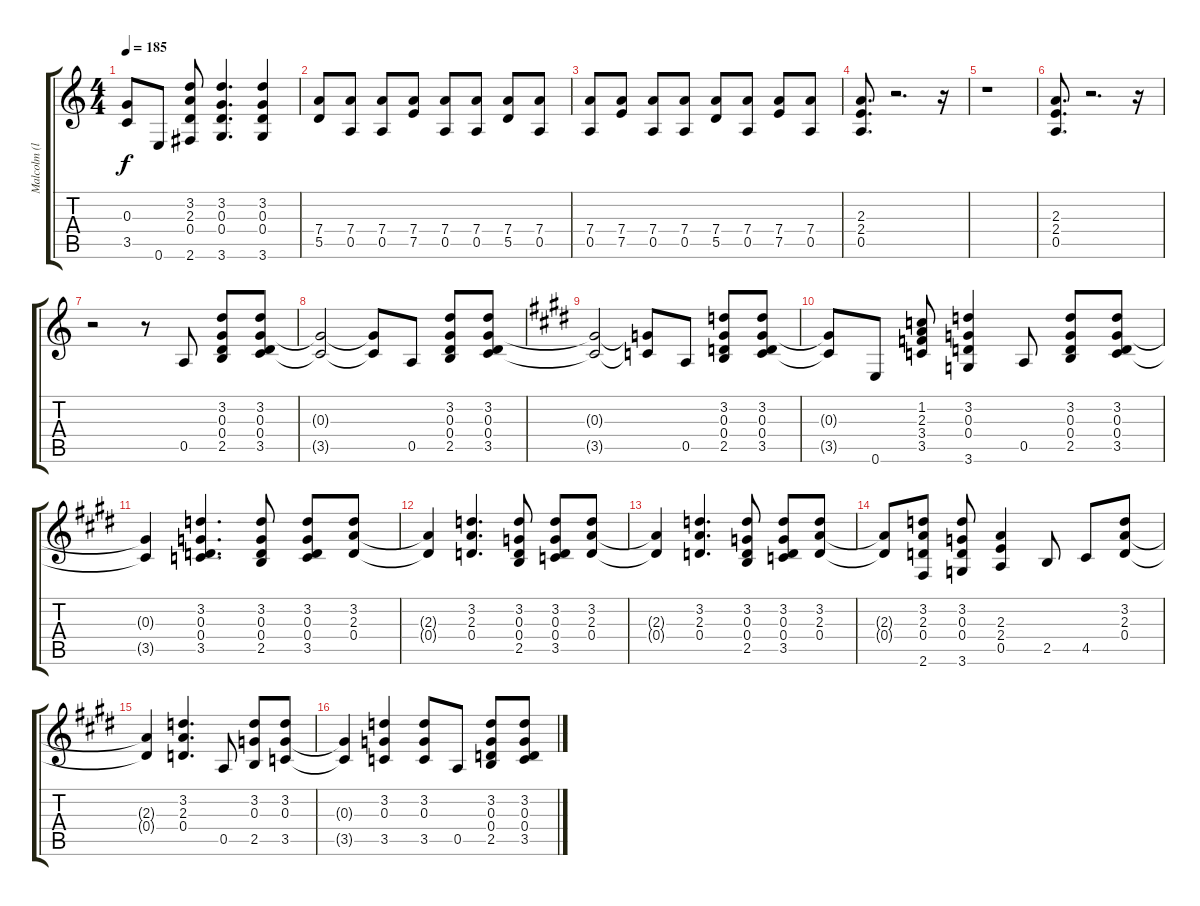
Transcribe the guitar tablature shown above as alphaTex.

\track ("Malcolm (live)" "Malcolm (l") {instrument overdrivenguitar}
\staff {score tabs}
\tuning (E4 B3 G3 D3 A2 E2) {hide}
\ts (4 4)
\tempo 185
\clef g2
\ks c
(0.3{t} 3.5{t}).8{dy f} 0.6.8 (3.2 2.3 0.4 2.6).8 (3.2 0.3 0.4 3.6).4{d} (3.2 0.3 0.4 3.6).4 |
(7.4 5.5).8 (7.4 0.5).8 (7.4 0.5).8 (7.4 7.5).8 (7.4 0.5).8 (7.4 0.5).8 (7.4 5.5).8 (7.4 0.5).8 |
(7.4 0.5).8 (7.4 7.5).8 (7.4 0.5).8 (7.4 0.5).8 (7.4 5.5).8 (7.4 0.5).8 (7.4 7.5).8 (7.4 0.5).8 |
(2.3 2.4 0.5).8{d} r.2{d} r.16 |
r.1 |
(2.3 2.4 0.5).8{d} r.2{d} r.16 |
r.2 r.8 0.5.8 (3.2 0.3 0.4 2.5).8 (3.2 0.3 0.4 3.5).8 |
(0.3{t} 3.5{t}).2 (0.3{t} 3.5{t}).8 0.5.8 (3.2 0.3 0.4 2.5).8 (3.2 0.3 0.4 3.5).8 |
\ks c#minor
(0.3{t} 3.5{t}).2 (0.3{t} 3.5{t}).8 0.5.8 (3.2 0.3 0.4 2.5).8 (3.2 0.3 0.4 3.5).8 |
\ks e
(0.3{t} 3.5{t}).8 0.6.8 (1.2 2.3 3.4 3.5).8 (3.2 0.3 0.4 3.6).4 0.5.8 (3.2 0.3 0.4 2.5).8 (3.2 0.3 0.4 3.5).8 |
\ks c#minor
(0.3{t} 3.5{t}).4 (3.2 0.3 0.4 3.5).4{d} (3.2 0.3 0.4 2.5).8 (3.2 0.3 0.4 3.5).8 (3.2 2.3 0.4).8 |
\ks e
(2.3{t} 0.4{t}).4 (3.2 2.3 0.4).4{d} (3.2 0.3 0.4 2.5).8 (3.2 0.3 0.4 3.5).8 (3.2 2.3 0.4).8 |
\ks c#minor
(2.3{t} 0.4{t}).4 (3.2 2.3 0.4).4{d} (3.2 0.3 0.4 2.5).8 (3.2 0.3 0.4 3.5).8 (3.2 2.3 0.4).8 |
\ks e
(2.3{t} 0.4{t}).8 (3.2 2.3 0.4 2.6).8 (3.2 0.3 0.4 3.6).8 (2.3 2.4 0.5).4 2.5.8 4.5.8 (3.2 2.3 0.4).8 |
\ks c#minor
(2.3{t} 0.4{t}).4 (3.2 2.3 0.4).4{d} 0.5.8 (3.2 0.3 2.5).8 (3.2 0.3 3.5).8 |
(0.3{t} 3.5{t}).4 (3.2 0.3 3.5).4 (3.2 0.3 3.5).8 0.5.8 (3.2 0.3 0.4 2.5).8 (3.2 0.3 0.4 3.5).8
